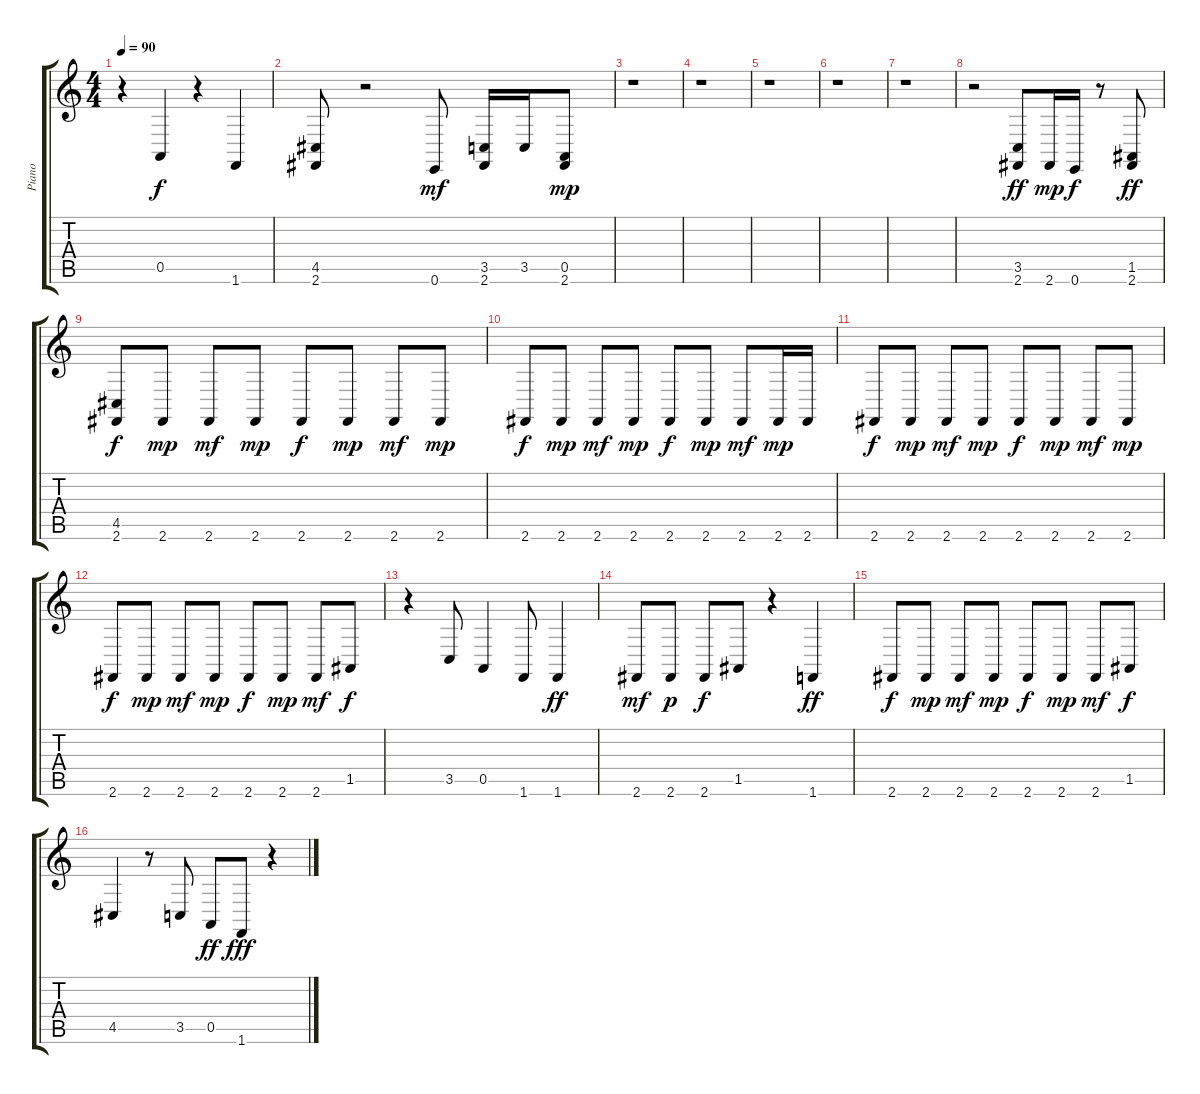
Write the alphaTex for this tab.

\track ("Piano" "Piano") {instrument acousticgrandpiano}
\staff {score tabs}
\tuning (E4 B3 G3 D3 A2 E2) {hide}
\ts (4 4)
\tempo 90
\clef g2
\ks c
r.4{dy mp} 0.5.4{dy f} r.4 1.6.4 |
(4.5 2.6).8 r.2 0.6.8{dy mf} (3.5 2.6).16 3.5.16 (0.5 2.6).8{dy mp} |
r.1 |
r.1 |
r.1 |
r.1 |
r.1 |
r.2 (3.5 2.6).8{dy ff} 2.6.16{dy mp} 0.6.16{dy f} r.8 (1.5 2.6).8{dy ff} |
(4.5 2.6).8{dy f} 2.6.8{dy mp} 2.6.8{dy mf} 2.6.8{dy mp} 2.6.8{dy f} 2.6.8{dy mp} 2.6.8{dy mf} 2.6.8{dy mp} |
2.6.8{dy f} 2.6.8{dy mp} 2.6.8{dy mf} 2.6.8{dy mp} 2.6.8{dy f} 2.6.8{dy mp} 2.6.8{dy mf} 2.6.16{dy mp} 2.6.16 |
2.6.8{dy f} 2.6.8{dy mp} 2.6.8{dy mf} 2.6.8{dy mp} 2.6.8{dy f} 2.6.8{dy mp} 2.6.8{dy mf} 2.6.8{dy mp} |
2.6.8{dy f} 2.6.8{dy mp} 2.6.8{dy mf} 2.6.8{dy mp} 2.6.8{dy f} 2.6.8{dy mp} 2.6.8{dy mf} 1.5.8{dy f} |
r.4 3.5.8 0.5.4 1.6.8 1.6.4{dy ff} |
2.6.8{dy mf} 2.6.8{dy p} 2.6.8{dy f} 1.5.8 r.4 1.6.4{dy ff} |
2.6.8{dy f} 2.6.8{dy mp} 2.6.8{dy mf} 2.6.8{dy mp} 2.6.8{dy f} 2.6.8{dy mp} 2.6.8{dy mf} 1.5.8{dy f} |
4.5.4 r.8 3.5.8 0.5.8{dy ff} 1.6.8{dy fff} r.4
